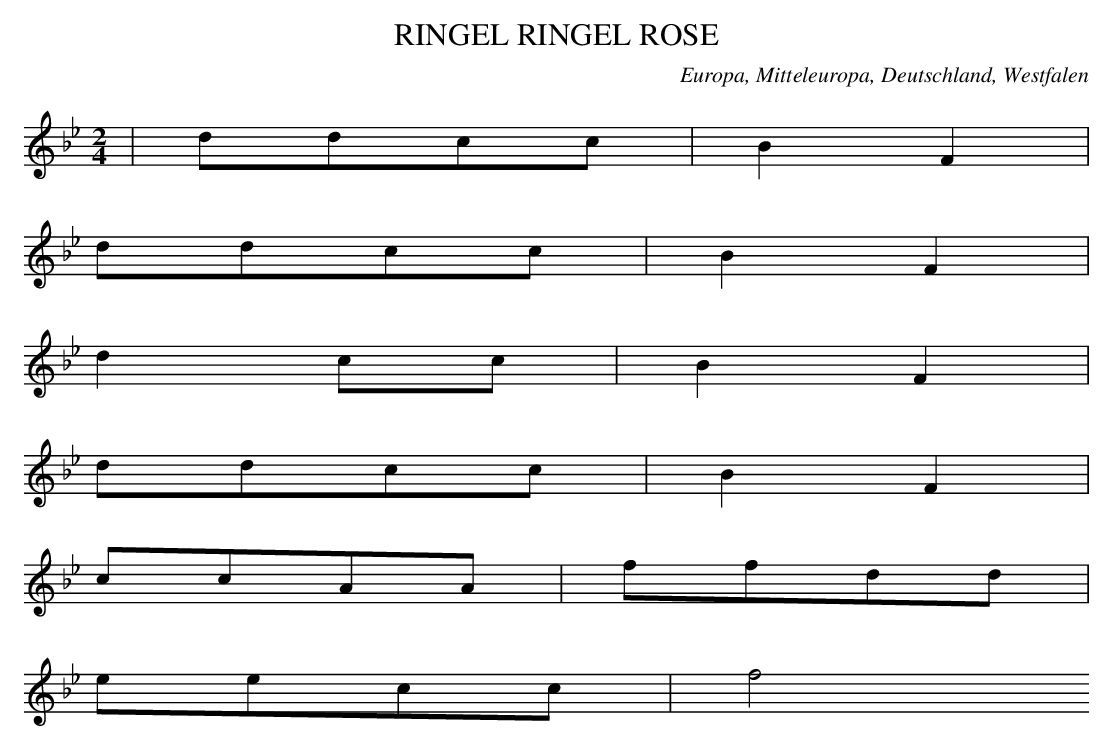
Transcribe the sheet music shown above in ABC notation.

X:1
T: RINGEL RINGEL ROSE
O: Europa, Mitteleuropa, Deutschland, Westfalen
M: 2/4
L: 1/8
K: Bb
 | ddcc | B2F2 |
ddcc | B2F2 |
d2cc | B2F2 |
ddcc | B2F2 |
ccAA | ffdd |
eecc | f4
